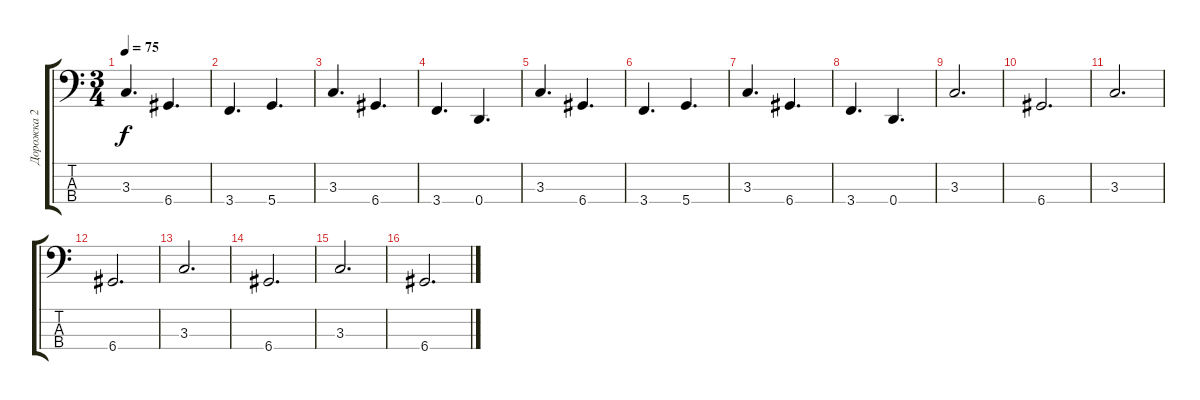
\track ("Дорожка 2" "Дорожка 2") {instrument electricbasspick}
\staff {score tabs}
\tuning (G2 D2 A1 D1) {hide}
\ts (3 4)
\tempo 75
\clef f4
\ks c
3.3.4{d dy f} 6.4.4{d} |
3.4.4{d} 5.4.4{d} |
3.3.4{d} 6.4.4{d} |
3.4.4{d} 0.4.4{d} |
3.3.4{d} 6.4.4{d} |
3.4.4{d} 5.4.4{d} |
3.3.4{d} 6.4.4{d} |
3.4.4{d} 0.4.4{d} |
3.3.2{d} |
6.4.2{d} |
3.3.2{d} |
6.4.2{d} |
3.3.2{d} |
6.4.2{d} |
3.3.2{d} |
6.4.2{d}
